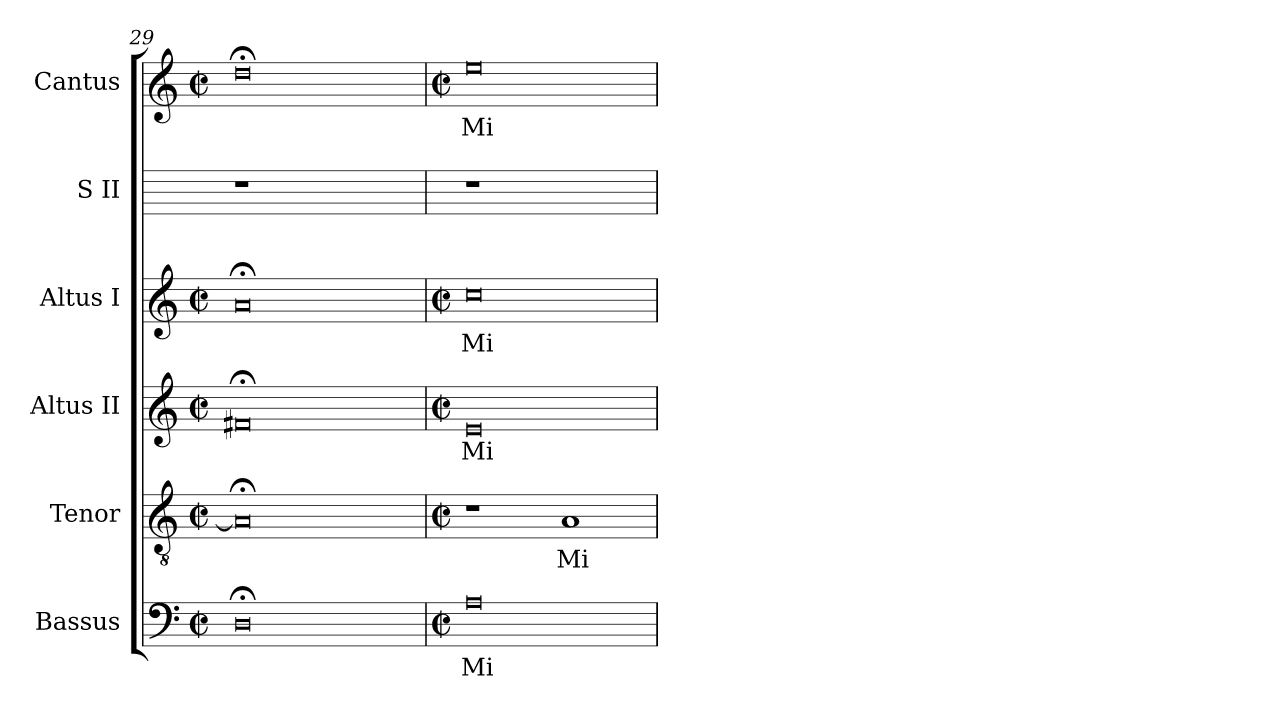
**kern	**text	**kern	**text	**kern	**text	**kern	**text	**kern	**kern	**text
*part6	*part6	*part5	*part5	*part4	*part4	*part3	*part3	*part2	*part1	*part1
*staff6	*staff6	*staff5	*staff5	*staff4	*staff4	*staff3	*staff3	*staff2	*staff1	*staff1
*I"Bassus	*	*I"Tenor	*	*I"Altus II	*	*I"Altus I	*	*I"S II	*I"Cantus	*
*I'B	*	*I'T	*	*I'A II	*	*I'A I	*	*	*	*
*clefF4	*	*clefGv2	*	*clefG2	*	*clefG2	*	*	*clefG2	*
*M2/2	*	*M2/2	*	*M2/2	*	*M2/2	*	*	*M2/2	*
*met(c|)	*	*met(c|)	*	*met(c|)	*	*met(c|)	*	*	*met(c|)	*
=29	=29	=29	=29	=29	=29	=29	=29	=29	=29	=29
0D;<	.	0A;<]	.	0f#X;<	.	0a;<	.	1r	0dd;<	.
.	.	.	.	.	.	.	.	1ryy	.	.
!!LO:LB:g=z
=30	=30	=30	=30	=30	=30	=30	=30	=30	=30	=30
*M2/2	*	*M2/2	*	*M2/2	*	*M2/2	*	*	*M2/2	*
*met(c|)	*	*met(c|)	*	*met(c|)	*	*met(c|)	*	*	*met(c|)	*
!	!LO:LY:b:cj	!	!	!	!LO:LY:b:cj	!	!LO:LY:b:cj	!	!	!LO:LY:b:cj
0A	Mi-	1r	.	0e	Mi	0cc	Mi	1r	0ee	Mi
!	!	!	!LO:LY:b:cj	!	!	!	!	!	!	!
.	.	1A	Mi-	.	.	.	.	1ryy	.	.
=	=	=	=	=	=	=	=	=	=	=
*-	*-	*-	*-	*-	*-	*-	*-	*-	*-	*-
